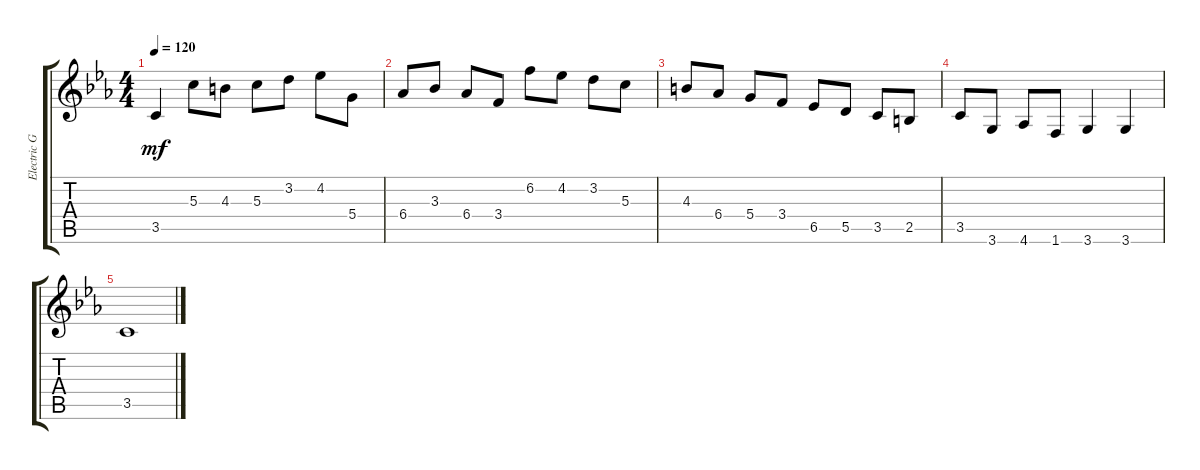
\track ("Electric Guitar" "Electric G") {instrument electricguitarclean}
\staff {score tabs}
\tuning (E4 B3 G3 D3 A2 E2) {hide}
\ts (4 4)
\tempo 120
\clef g2
\ks cminor
3.5.4{dy mf} 5.3.8 4.3.8 5.3.8 3.2.8 4.2.8 5.4.8 |
6.4.8 3.3.8 6.4.8 3.4.8 6.2.8 4.2.8 3.2.8 5.3.8 |
4.3.8 6.4.8 5.4.8 3.4.8 6.5.8 5.5.8 3.5.8 2.5.8 |
3.5.8 3.6.8 4.6.8 1.6.8 3.6.4 3.6.4 |
3.5.1
